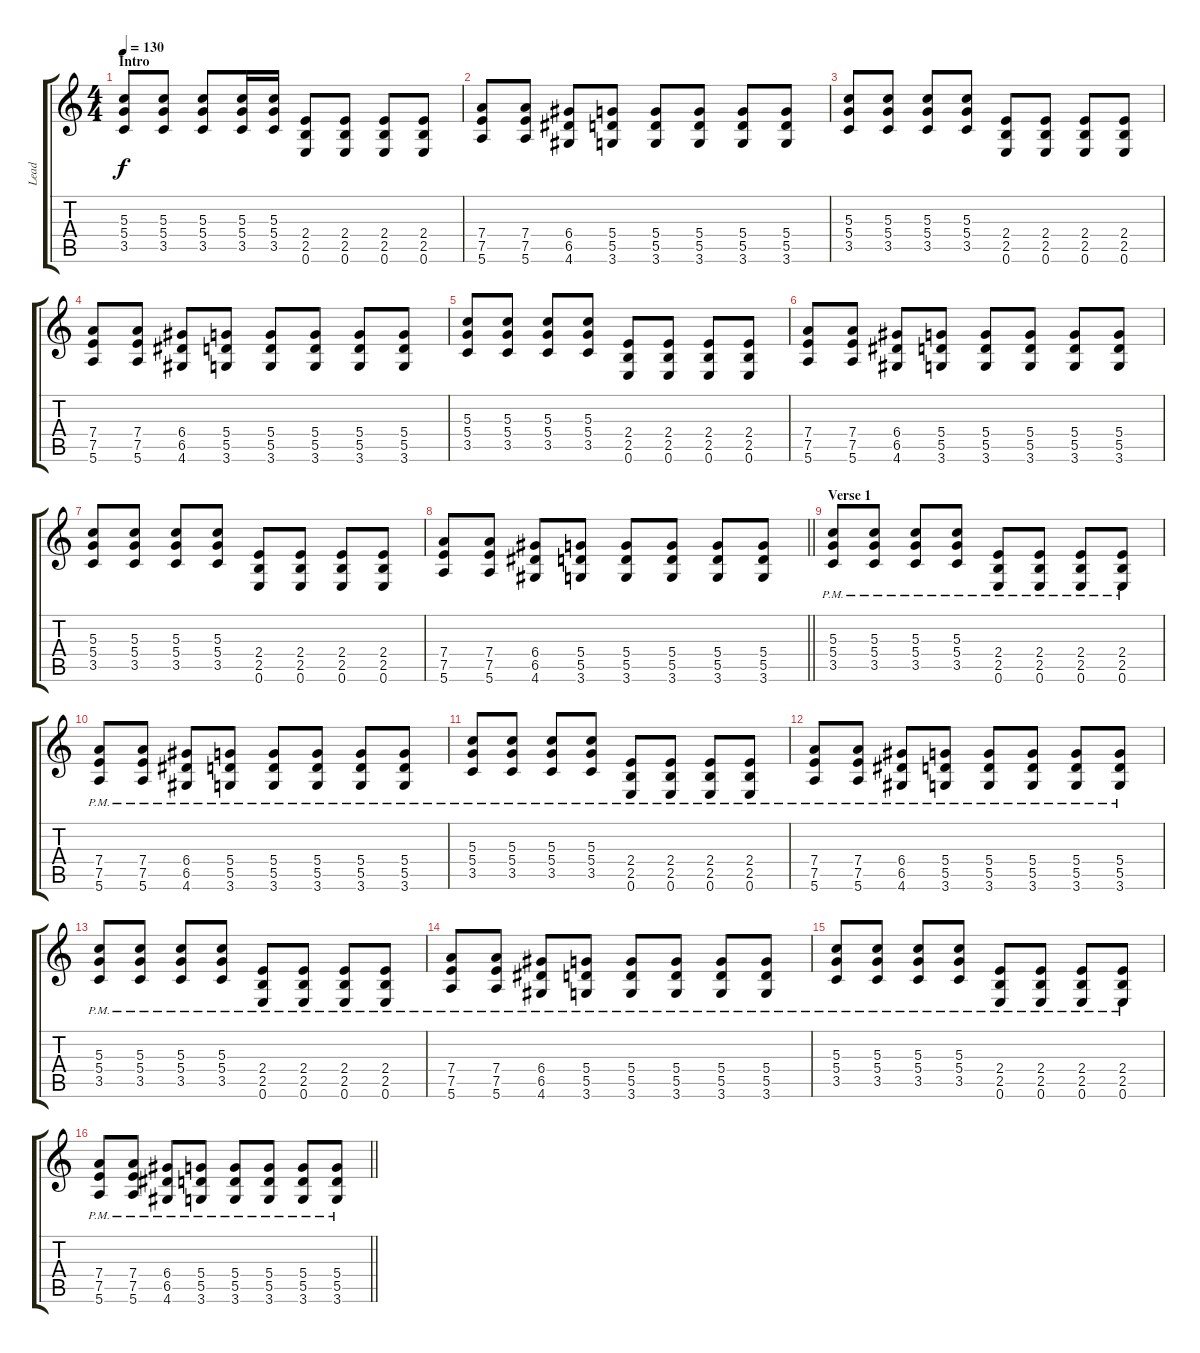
\track ("Lead" "Lead") {instrument overdrivenguitar}
\staff {score tabs}
\tuning (E4 B3 G3 D3 A2 E2) {hide}
\ts (4 4)
\section ("" "Intro")
\tempo 130
\clef g2
\ks c
(5.3 5.4 3.5).8{dy f balance 0 instrument overdrivenguitar} (5.3 5.4 3.5).8 (5.3 5.4 3.5).8 (5.3 5.4 3.5).16 (5.3 5.4 3.5).16 (2.4 2.5 0.6).8 (2.4 2.5 0.6).8 (2.4 2.5 0.6).8 (2.4 2.5 0.6).8 |
(7.4 7.5 5.6).8 (7.4 7.5 5.6).8 (6.4 6.5 4.6).8 (5.4 5.5 3.6).8 (5.4 5.5 3.6).8 (5.4 5.5 3.6).8 (5.4 5.5 3.6).8 (5.4 5.5 3.6).8 |
(5.3 5.4 3.5).8 (5.3 5.4 3.5).8 (5.3 5.4 3.5).8 (5.3 5.4 3.5).8 (2.4 2.5 0.6).8 (2.4 2.5 0.6).8 (2.4 2.5 0.6).8 (2.4 2.5 0.6).8 |
(7.4 7.5 5.6).8 (7.4 7.5 5.6).8 (6.4 6.5 4.6).8 (5.4 5.5 3.6).8 (5.4 5.5 3.6).8 (5.4 5.5 3.6).8 (5.4 5.5 3.6).8 (5.4 5.5 3.6).8 |
(5.3 5.4 3.5).8 (5.3 5.4 3.5).8 (5.3 5.4 3.5).8 (5.3 5.4 3.5).8 (2.4 2.5 0.6).8 (2.4 2.5 0.6).8 (2.4 2.5 0.6).8 (2.4 2.5 0.6).8 |
(7.4 7.5 5.6).8 (7.4 7.5 5.6).8 (6.4 6.5 4.6).8 (5.4 5.5 3.6).8 (5.4 5.5 3.6).8 (5.4 5.5 3.6).8 (5.4 5.5 3.6).8 (5.4 5.5 3.6).8 |
(5.3 5.4 3.5).8 (5.3 5.4 3.5).8 (5.3 5.4 3.5).8 (5.3 5.4 3.5).8 (2.4 2.5 0.6).8 (2.4 2.5 0.6).8 (2.4 2.5 0.6).8 (2.4 2.5 0.6).8 |
\barLineRight lightlight
(7.4 7.5 5.6).8 (7.4 7.5 5.6).8 (6.4 6.5 4.6).8 (5.4 5.5 3.6).8 (5.4 5.5 3.6).8 (5.4 5.5 3.6).8 (5.4 5.5 3.6).8 (5.4 5.5 3.6).8 |
\section ("" "Verse 1")
(5.3{pm} 5.4{pm} 3.5{pm}).8{balance 8} (5.3{pm} 5.4{pm} 3.5{pm}).8 (5.3{pm} 5.4{pm} 3.5{pm}).8 (5.3{pm} 5.4{pm} 3.5{pm}).8 (2.4{pm} 2.5{pm} 0.6{pm}).8 (2.4{pm} 2.5{pm} 0.6{pm}).8 (2.4{pm} 2.5{pm} 0.6{pm}).8 (2.4{pm} 2.5{pm} 0.6{pm}).8 |
(7.4{pm} 7.5{pm} 5.6{pm}).8 (7.4{pm} 7.5{pm} 5.6{pm}).8 (6.4{pm} 6.5{pm} 4.6{pm}).8 (5.4{pm} 5.5{pm} 3.6{pm}).8 (5.4{pm} 5.5{pm} 3.6{pm}).8 (5.4{pm} 5.5{pm} 3.6{pm}).8 (5.4{pm} 5.5{pm} 3.6{pm}).8 (5.4{pm} 5.5{pm} 3.6{pm}).8 |
(5.3{pm} 5.4{pm} 3.5{pm}).8 (5.3{pm} 5.4{pm} 3.5{pm}).8 (5.3{pm} 5.4{pm} 3.5{pm}).8 (5.3{pm} 5.4{pm} 3.5{pm}).8 (2.4{pm} 2.5{pm} 0.6{pm}).8 (2.4{pm} 2.5{pm} 0.6{pm}).8 (2.4{pm} 2.5{pm} 0.6{pm}).8 (2.4{pm} 2.5{pm} 0.6{pm}).8 |
(7.4{pm} 7.5{pm} 5.6{pm}).8 (7.4{pm} 7.5{pm} 5.6{pm}).8 (6.4{pm} 6.5{pm} 4.6{pm}).8 (5.4{pm} 5.5{pm} 3.6{pm}).8 (5.4{pm} 5.5{pm} 3.6{pm}).8 (5.4{pm} 5.5{pm} 3.6{pm}).8 (5.4{pm} 5.5{pm} 3.6{pm}).8 (5.4{pm} 5.5{pm} 3.6{pm}).8 |
(5.3{pm} 5.4{pm} 3.5{pm}).8 (5.3{pm} 5.4{pm} 3.5{pm}).8 (5.3{pm} 5.4{pm} 3.5{pm}).8 (5.3{pm} 5.4{pm} 3.5{pm}).8 (2.4{pm} 2.5{pm} 0.6{pm}).8 (2.4{pm} 2.5{pm} 0.6{pm}).8 (2.4{pm} 2.5{pm} 0.6{pm}).8 (2.4{pm} 2.5{pm} 0.6{pm}).8 |
(7.4{pm} 7.5{pm} 5.6{pm}).8 (7.4{pm} 7.5{pm} 5.6{pm}).8 (6.4{pm} 6.5{pm} 4.6{pm}).8 (5.4{pm} 5.5{pm} 3.6{pm}).8 (5.4{pm} 5.5{pm} 3.6{pm}).8 (5.4{pm} 5.5{pm} 3.6{pm}).8 (5.4{pm} 5.5{pm} 3.6{pm}).8 (5.4{pm} 5.5{pm} 3.6{pm}).8 |
(5.3{pm} 5.4{pm} 3.5{pm}).8 (5.3{pm} 5.4{pm} 3.5{pm}).8 (5.3{pm} 5.4{pm} 3.5{pm}).8 (5.3{pm} 5.4{pm} 3.5{pm}).8 (2.4{pm} 2.5{pm} 0.6{pm}).8 (2.4{pm} 2.5{pm} 0.6{pm}).8 (2.4{pm} 2.5{pm} 0.6{pm}).8 (2.4{pm} 2.5{pm} 0.6{pm}).8 |
\barLineRight lightlight
(7.4{pm} 7.5{pm} 5.6{pm}).8 (7.4{pm} 7.5{pm} 5.6{pm}).8 (6.4{pm} 6.5{pm} 4.6{pm}).8 (5.4{pm} 5.5{pm} 3.6{pm}).8 (5.4{pm} 5.5{pm} 3.6{pm}).8 (5.4{pm} 5.5{pm} 3.6{pm}).8 (5.4{pm} 5.5{pm} 3.6{pm}).8 (5.4{pm} 5.5{pm} 3.6{pm}).8
